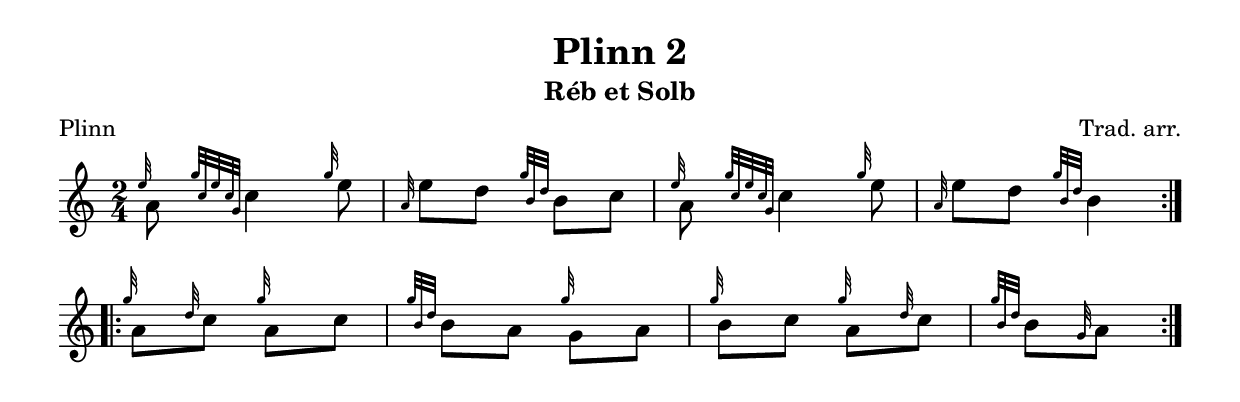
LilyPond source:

\version "2.18.2"

\include "bagpipe.ly"

\header {
    title = "Plinn 2"
    subtitle = "Réb et Solb"
    meter = "Plinn"
    arranger = "Trad. arr."
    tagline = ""
}

\score {
    {
        \hideKeySignature
        \time 2/4

        \repeat volta 2 {
            \gre a8 \shakec c4 \grg e8 \gra e d \dblb b c
            \gre a \shakec c4 \grg e8 \gra e d \dblb b4
        }

        \break

        \repeat volta 2 {
            \grg a8 \grd c \grg a c \dblb b a \grg G a
            \grg b c \grg a \grd c \dblb b \grG a
        }
    }

    \layout {
        indent = 0.0\cm
        \context { \Score \remove "Bar_number_engraver" }
    }
    
    % \midi {}
}
